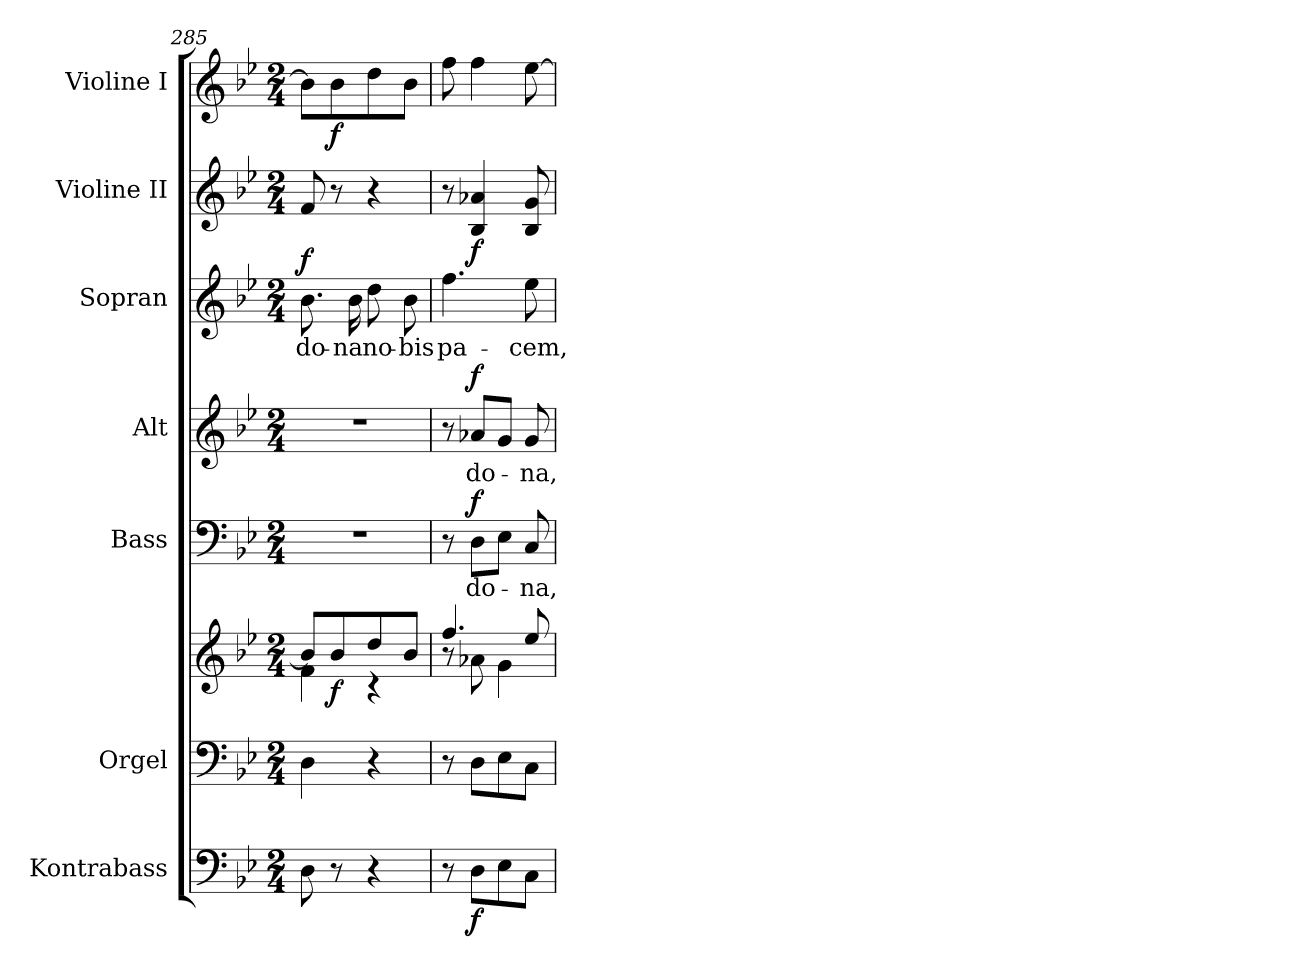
**kern	**dynam	**kern	**kern	**dynam	**kern	**text	**dynam	**kern	**text	**dynam	**kern	**text	**dynam	**kern	**dynam	**kern	**dynam
*part7	*part7	*part6	*part6	*part6	*part5	*part5	*part5	*part4	*part4	*part4	*part3	*part3	*part3	*part2	*part2	*part1	*part1
*staff8	*staff8	*staff7	*staff6	*staff6/7	*staff5	*staff5	*staff5	*staff4	*staff4	*staff4	*staff3	*staff3	*staff3	*staff2	*staff2	*staff1	*staff1
*I"Kontrabass	*	*I"Orgel	*	*	*I"Bass	*	*	*I"Alt	*	*	*I"Sopran	*	*	*I"Violine II	*	*I"Violine I	*
*I'Kb.	*	*I'Org.	*	*	*I'B	*	*	*I'A	*	*	*I'S	*	*	*I'Vl. II	*	*I'Vl. I	*
!!LO:PB:g=z
*clefF4	*	*clefF4	*clefG2	*	*clefF4	*	*	*clefG2	*	*	*clefG2	*	*	*clefG2	*	*clefG2	*
*ITrd7c12	*	*	*	*	*	*	*	*	*	*	*	*	*	*	*	*	*
*k[b-e-]	*	*k[b-e-]	*k[b-e-]	*	*k[b-e-]	*	*	*k[b-e-]	*	*	*k[b-e-]	*	*	*k[b-e-]	*	*k[b-e-]	*
*B-:	*	*B-:	*B-:	*	*B-:	*	*	*B-:	*	*	*B-:	*	*	*B-:	*	*B-:	*
*M2/4	*	*M2/4	*M2/4	*	*M2/4	*	*	*M2/4	*	*	*M2/4	*	*	*M2/4	*	*M2/4	*
=285	=285	=285	=285	=285	=285	=285	=285	=285	=285	=285	=285	=285	=285	=285	=285	=285	=285
*	*	*	*^	*	*	*	*	*	*	*	*	*	*	*	*	*	*
!	!	!	!	!	!	!	!	!	!	!	!	!	!LO:LY:b	!LO:DY:a	!	!	!	!
8DD\	.	4D\	8b-/L]	4f\	.	2r	.	.	2r	.	.	8.b-\	do-	f	8f/	.	8b-\L]	.
!	!	!	!	!	!LO:DY:b	!	!	!	!	!	!	!	!	!	!	!	!	!LO:DY:b
8r	.	.	8b-/	.	f	.	.	.	.	.	.	.	.	.	8r	.	8b-\	f
!	!	!	!	!	!	!	!	!	!	!	!	!	!LO:LY:b	!	!	!	!	!
.	.	.	.	.	.	.	.	.	.	.	.	16b-\	-na	.	.	.	.	.
!	!	!	!	!	!	!	!	!	!	!	!	!	!LO:LY:b	!	!	!	!	!
4r	.	4r	8dd/	4rc	.	.	.	.	.	.	.	8dd\	no-	.	4r	.	8dd\	.
!	!	!	!	!	!	!	!	!	!	!	!	!	!LO:LY:b	!	!	!	!	!
.	.	.	8b-/J	.	.	.	.	.	.	.	.	8b-\	-bis	.	.	.	8b-\J	.
=286	=286	=286	=286	=286	=286	=286	=286	=286	=286	=286	=286	=286	=286	=286	=286	=286	=286	=286
!	!	!	!	!	!	!	!	!	!	!	!	!	!LO:LY:b	!	!	!	!	!
8r	.	8r	4.ff/	8ra	.	8r	.	.	8r	.	.	4.ff\	pa-	.	8r	.	8ff\	.
!	!LO:DY:b	!	!	!	!	!	!LO:LY:b	!LO:DY:a	!	!LO:LY:b	!LO:DY:a	!	!	!	!	!LO:DY:b	!	!
8DD\L	f	8D\L	.	8a-X\	.	8D\L	do-	f	8a-X/L	do-	f	.	.	.	4B-/ 4a-X/	f	4ff\	.
8EE-\	.	8E-\	.	4g\	.	8E-\J	.	.	8g/J	.	.	.	.	.	.	.	.	.
!	!	!	!	!	!	!	!LO:LY:b	!	!	!LO:LY:b	!	!	!LO:LY:b	!	!	!	!	!
8CC\J	.	8C\J	8ee-/	.	.	8C/	-na,	.	8g/	-na,	.	8ee-\	-cem,	.	8B-/ 8g/	.	[8ee-\	.
*	*	*	*v	*v	*	*	*	*	*	*	*	*	*	*	*	*	*	*
=	=	=	=	=	=	=	=	=	=	=	=	=	=	=	=	=	=
*-	*-	*-	*-	*-	*-	*-	*-	*-	*-	*-	*-	*-	*-	*-	*-	*-	*-
